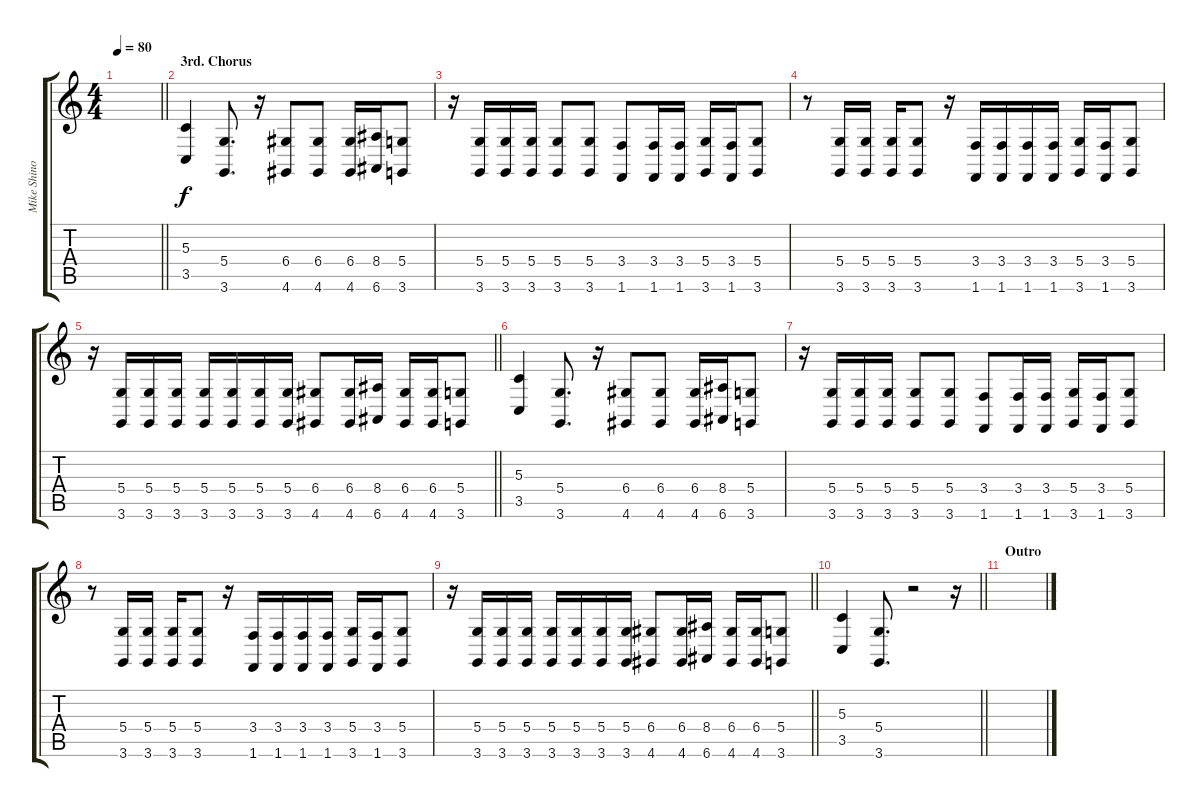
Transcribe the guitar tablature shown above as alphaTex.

\track ("Mike Shinoda - Vocals" "Mike Shino") {instrument sopranosax}
\staff {score tabs}
\tuning (E4 B3 G3 D3 A2 E2) {hide}
\ts (4 4)
\tempo 80
\clef g2
\barLineRight lightlight
\ks c
|
\section ("" "3rd. Chorus")
(5.3 3.5).4 (5.4 3.6).8{d} r.16 (6.4 4.6).8 (6.4 4.6).8 (6.4 4.6).16 (8.4 6.6).16 (5.4 3.6).8 |
r.16 (5.4 3.6).16 (5.4 3.6).16 (5.4 3.6).16 (5.4 3.6).8 (5.4 3.6).8 (3.4 1.6).8 (3.4 1.6).16 (3.4 1.6).16 (5.4 3.6).16 (3.4 1.6).16 (5.4 3.6).8 |
r.8 (5.4 3.6).16 (5.4 3.6).16 (5.4 3.6).16 (5.4 3.6).8 r.16 (3.4 1.6).16 (3.4 1.6).16 (3.4 1.6).16 (3.4 1.6).16 (5.4 3.6).16 (3.4 1.6).16 (5.4 3.6).8 |
\barLineRight lightlight
r.16 (5.4 3.6).16 (5.4 3.6).16 (5.4 3.6).16 (5.4 3.6).16 (5.4 3.6).16 (5.4 3.6).16 (5.4 3.6).16 (6.4 4.6).8 (6.4 4.6).16 (8.4 6.6).16 (6.4 4.6).16 (6.4 4.6).16 (5.4 3.6).8 |
(5.3 3.5).4 (5.4 3.6).8{d} r.16 (6.4 4.6).8 (6.4 4.6).8 (6.4 4.6).16 (8.4 6.6).16 (5.4 3.6).8 |
r.16 (5.4 3.6).16 (5.4 3.6).16 (5.4 3.6).16 (5.4 3.6).8 (5.4 3.6).8 (3.4 1.6).8 (3.4 1.6).16 (3.4 1.6).16 (5.4 3.6).16 (3.4 1.6).16 (5.4 3.6).8 |
r.8 (5.4 3.6).16 (5.4 3.6).16 (5.4 3.6).16 (5.4 3.6).8 r.16 (3.4 1.6).16 (3.4 1.6).16 (3.4 1.6).16 (3.4 1.6).16 (5.4 3.6).16 (3.4 1.6).16 (5.4 3.6).8 |
\barLineRight lightlight
r.16 (5.4 3.6).16 (5.4 3.6).16 (5.4 3.6).16 (5.4 3.6).16 (5.4 3.6).16 (5.4 3.6).16 (5.4 3.6).16 (6.4 4.6).8 (6.4 4.6).16 (8.4 6.6).16 (6.4 4.6).16 (6.4 4.6).16 (5.4 3.6).8 |
\barLineRight lightlight
(5.3 3.5).4 (5.4 3.6).8{d} r.2 r.16 |
\section ("" "Outro")
